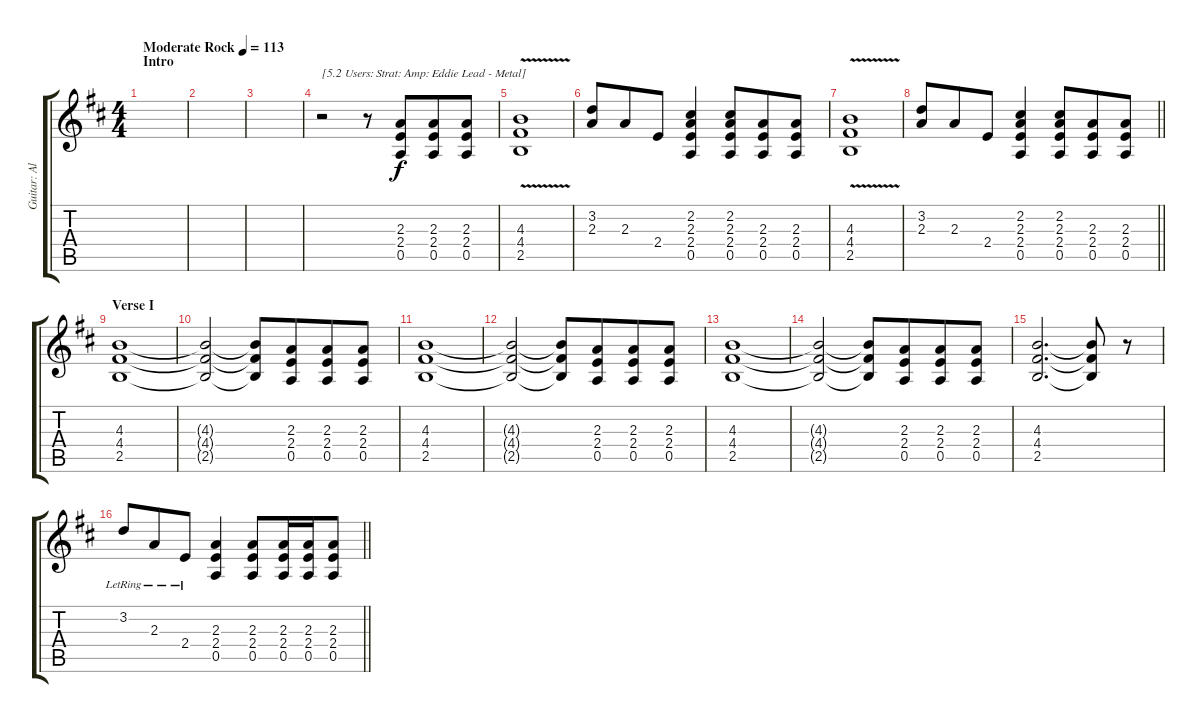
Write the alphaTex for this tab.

\track ("Guitar: Alan" "Guitar: Al") {instrument distortionguitar}
\staff {score tabs}
\tuning (E4 B3 G3 D3 A2 E2) {hide}
\ts (4 4)
\section ("" "Intro")
\tempo (113 "Moderate Rock")
\clef g2
\ks d
|
|
|
r.2{txt "[5.2 Users: Strat: Amp: Eddie Lead - Metal]"} r.8 (2.3 2.4 0.5).8{beam merge} (2.3 2.4 0.5).8 (2.3 2.4 0.5).8 |
(4.3{v} 4.4{v} 2.5{v}).1 |
(3.2 2.3).8 2.3.8{beam merge} 2.4.8 (2.2 2.3 2.4 0.5).4 (2.2 2.3 2.4 0.5).8{beam merge} (2.3 2.4 0.5).8 (2.3 2.4 0.5).8 |
(4.3{v} 4.4{v} 2.5{v}).1 |
\barLineRight lightlight
(3.2 2.3).8 2.3.8{beam merge} 2.4.8 (2.2 2.3 2.4 0.5).4 (2.2 2.3 2.4 0.5).8{beam merge} (2.3 2.4 0.5).8 (2.3 2.4 0.5).8 |
\section ("" "Verse I")
(4.3 4.4 2.5).1 |
(4.3{t} 4.4{t} 2.5{t}).2 (4.3{t} 4.4{t} 2.5{t}).8 (2.3 2.4 0.5).8{beam merge} (2.3 2.4 0.5).8 (2.3 2.4 0.5).8 |
(4.3 4.4 2.5).1 |
(4.3{t} 4.4{t} 2.5{t}).2 (4.3{t} 4.4{t} 2.5{t}).8 (2.3 2.4 0.5).8{beam merge} (2.3 2.4 0.5).8 (2.3 2.4 0.5).8 |
(4.3 4.4 2.5).1 |
(4.3{t} 4.4{t} 2.5{t}).2 (4.3{t} 4.4{t} 2.5{t}).8 (2.3 2.4 0.5).8{beam merge} (2.3 2.4 0.5).8 (2.3 2.4 0.5).8 |
(4.3 4.4 2.5).2{d} (4.3{t} 4.4{t} 2.5{t}).8 r.8 |
\barLineRight lightlight
3.2{lr}.8 2.3{lr}.8{beam merge} 2.4{lr}.8 (2.3 2.4 0.5).4 (2.3 2.4 0.5).8{beam merge} (2.3 2.4 0.5).16{beam merge} (2.3 2.4 0.5).16 (2.3 2.4 0.5).8
